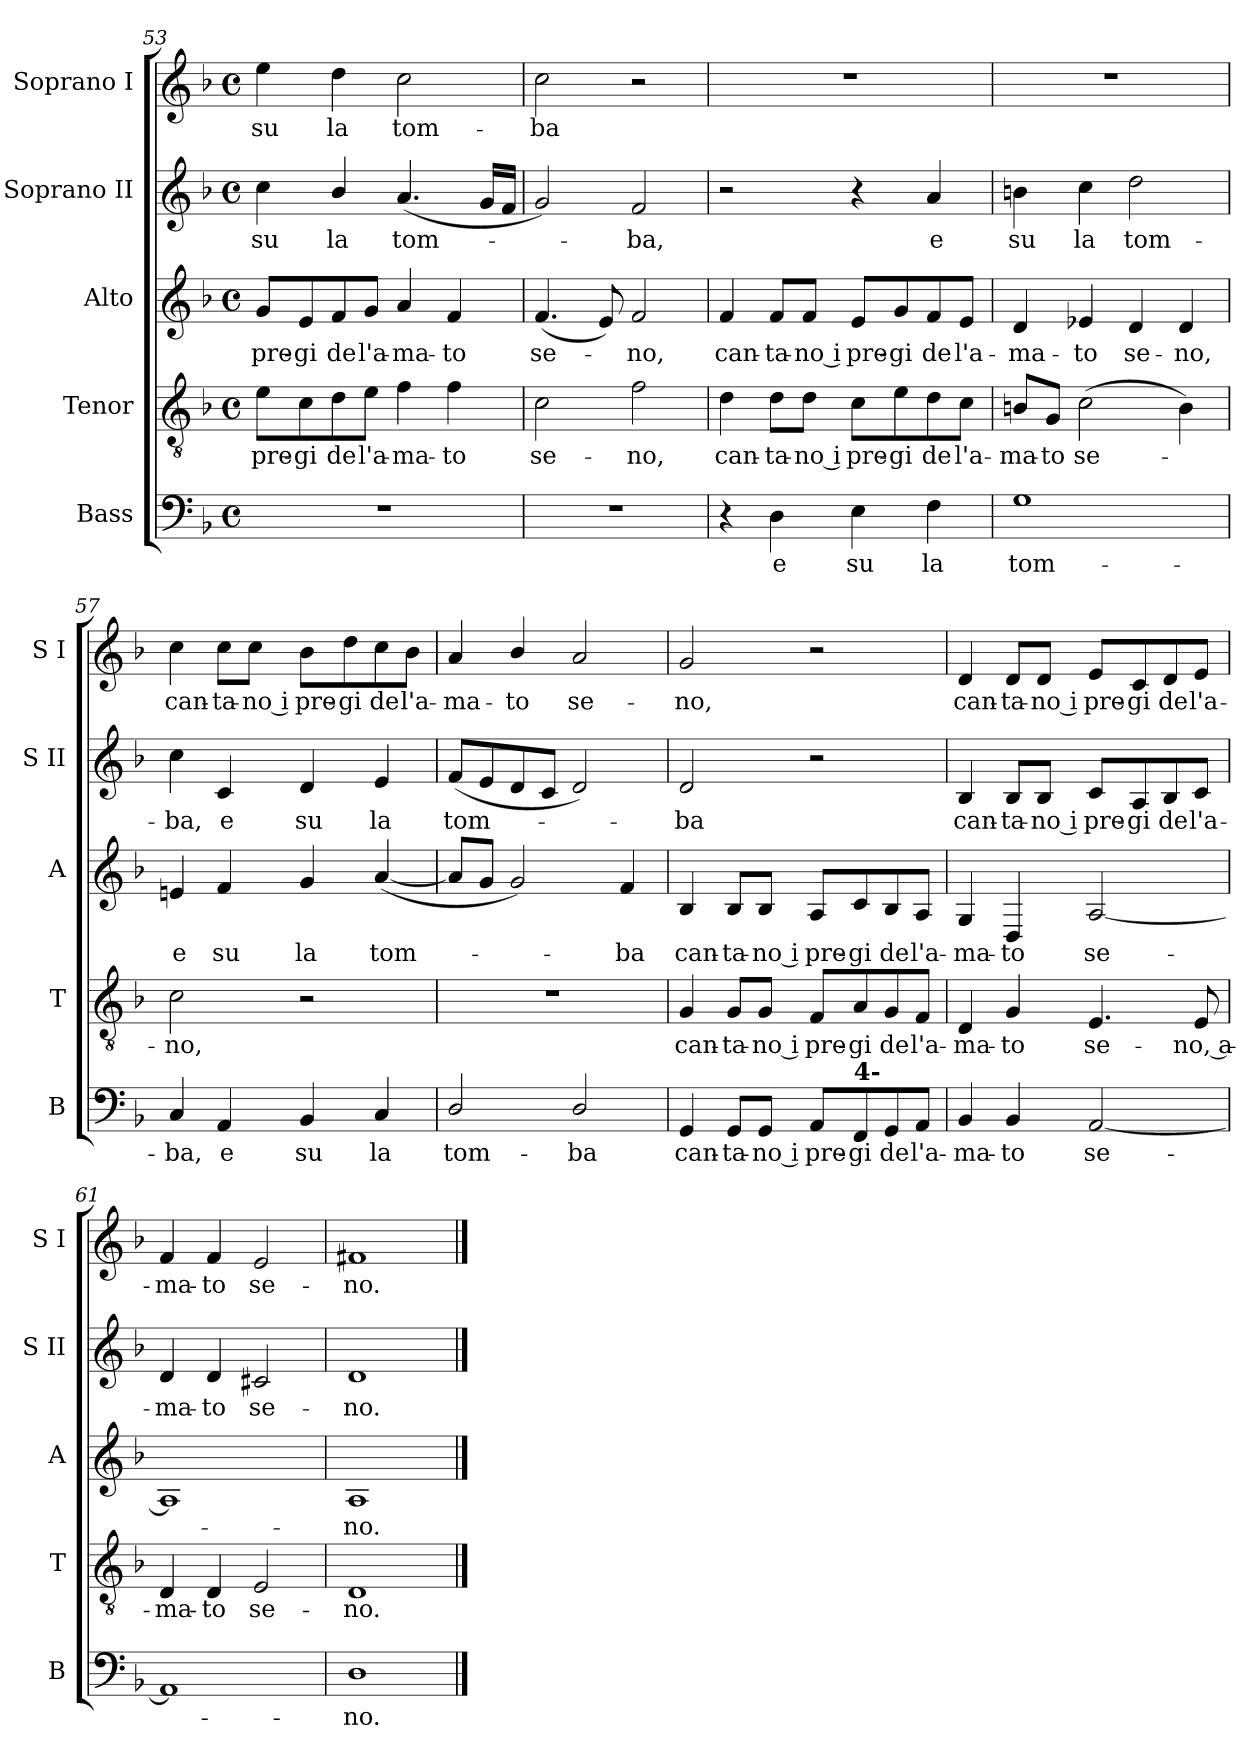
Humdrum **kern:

**kern	**text	**kern	**text	**kern	**text	**kern	**text	**kern	**text
*part5	*part5	*part4	*part4	*part3	*part3	*part2	*part2	*part1	*part1
*staff5	*staff5	*staff4	*staff4	*staff3	*staff3	*staff2	*staff2	*staff1	*staff1
*I"Bass	*	*I"Tenor	*	*I"Alto	*	*I"Soprano II	*	*I"Soprano I	*
*I'B	*	*I'T	*	*I'A	*	*I'S II	*	*I'S I	*
*clefF4	*	*clefGv2	*	*clefG2	*	*clefG2	*	*clefG2	*
*k[b-]	*	*k[b-]	*	*k[b-]	*	*k[b-]	*	*k[b-]	*
*F:	*	*F:	*	*F:	*	*F:	*	*F:	*
*M4/4	*	*M4/4	*	*M4/4	*	*M4/4	*	*M4/4	*
*met(c)	*	*met(c)	*	*met(c)	*	*met(c)	*	*met(c)	*
=53	=53	=53	=53	=53	=53	=53	=53	=53	=53
!	!	!	!LO:LY:b	!	!LO:LY:b	!	!LO:LY:b	!	!LO:LY:b
1r	.	8e\L	pre-	8g/L	pre-	4cc\	su	4ee\	su
!	!	!	!LO:LY:b	!	!LO:LY:b	!	!	!	!
.	.	8c\	-gi	8e/	-gi	.	.	.	.
!	!	!	!LO:LY:b	!	!LO:LY:b	!	!LO:LY:b	!	!LO:LY:b
.	.	8d\	de	8f/	de	4b-/	la	4dd\	la
!	!	!	!LO:LY:b	!	!LO:LY:b	!	!	!	!
.	.	8e\J	l'a-	8g/J	l'a-	.	.	.	.
!	!	!	!LO:LY:b	!	!LO:LY:b	!	!LO:LY:b	!	!LO:LY:b
.	.	4f\	-ma-	4a/	-ma-	(<4.a/	tom-	2cc\	tom-
!	!	!	!LO:LY:b	!	!LO:LY:b	!	!	!	!
.	.	4f\	-to	4f/	-to	.	.	.	.
.	.	.	.	.	.	16g/LL	.	.	.
.	.	.	.	.	.	16f/JJ	.	.	.
=54	=54	=54	=54	=54	=54	=54	=54	=54	=54
!	!	!	!LO:LY:b	!	!LO:LY:b	!	!	!	!LO:LY:b
1r	.	2c\	se-	(<4.f/	se-	2g/)	.	2cc\	-ba
.	.	.	.	8e/)	.	.	.	.	.
!	!	!	!LO:LY:b	!	!LO:LY:b	!	!LO:LY:b	!	!
.	.	2f\	-no,	2f/	no,	2f/	ba,	2r	.
=55	=55	=55	=55	=55	=55	=55	=55	=55	=55
!	!	!	!LO:LY:b	!	!LO:LY:b	!	!	!	!
4r	.	4d\	can-	4f/	can-	2r	.	1r	.
!	!LO:LY:b	!	!LO:LY:b	!	!LO:LY:b	!	!	!	!
4D\	e	8d\L	-ta-	8f/L	-ta-	.	.	.	.
!	!	!	!LO:LY:b	!	!LO:LY:b	!	!	!	!
.	.	8d\J	-no i	8f/J	-no i	.	.	.	.
!	!LO:LY:b	!	!LO:LY:b	!	!LO:LY:b	!	!	!	!
4E\	su	8c\L	pre-	8e/L	pre-	4r	.	.	.
!	!	!	!LO:LY:b	!	!LO:LY:b	!	!	!	!
.	.	8e\	-gi	8g/	-gi	.	.	.	.
!	!LO:LY:b	!	!LO:LY:b	!	!LO:LY:b	!	!LO:LY:b	!	!
4F\	la	8d\	de	8f/	de	4a/	e	.	.
!	!	!	!LO:LY:b	!	!LO:LY:b	!	!	!	!
.	.	8c\J	l'a-	8e/J	l'a-	.	.	.	.
=56	=56	=56	=56	=56	=56	=56	=56	=56	=56
!	!LO:LY:b	!	!LO:LY:b	!	!LO:LY:b	!	!LO:LY:b	!	!
1G	tom-	8Bn/L	-ma-	4d/	-ma-	4bn\	su	1r	.
!	!	!	!LO:LY:b	!	!	!	!	!	!
.	.	8G/J	-to	.	.	.	.	.	.
!	!	!	!LO:LY:b	!	!LO:LY:b	!	!LO:LY:b	!	!
.	.	(>2c\	se-	4e-X/	-to	4cc\	la	.	.
!	!	!	!	!	!LO:LY:b	!	!LO:LY:b	!	!
.	.	.	.	4d/	se-	2dd\	tom-	.	.
!	!	!	!	!	!LO:LY:b	!	!	!	!
.	.	4B\)	.	4d/	-no,	.	.	.	.
!!LO:PB:g=z
=57	=57	=57	=57	=57	=57	=57	=57	=57	=57
!	!LO:LY:b	!	!LO:LY:b	!	!LO:LY:b	!	!LO:LY:b	!	!LO:LY:b
4C/	-ba,	2c\	no,	4en/	e	4cc\	-ba,	4cc\	can-
!	!LO:LY:b	!	!	!	!LO:LY:b	!	!LO:LY:b	!	!LO:LY:b
4AA/	e	.	.	4f/	su	4c/	e	8cc\L	-ta-
!	!	!	!	!	!	!	!	!	!LO:LY:b
.	.	.	.	.	.	.	.	8cc\J	-no i
!	!LO:LY:b	!	!	!	!LO:LY:b	!	!LO:LY:b	!	!LO:LY:b
4BB-/	su	2r	.	4g/	la	4d/	su	8b-\L	pre-
!	!	!	!	!	!	!	!	!	!LO:LY:b
.	.	.	.	.	.	.	.	8dd\	-gi
!	!LO:LY:b	!	!	!	!LO:LY:b	!	!LO:LY:b	!	!LO:LY:b
4C/	la	.	.	(<[4a/	tom-	4e/	la	8cc\	de
!	!	!	!	!	!	!	!	!	!LO:LY:b
.	.	.	.	.	.	.	.	8b-\J	l'a-
=58	=58	=58	=58	=58	=58	=58	=58	=58	=58
!	!LO:LY:b	!	!	!	!	!	!LO:LY:b	!	!LO:LY:b
2D/	tom-	1r	.	8a/L]	.	(<8f/L	tom-	4a/	-ma-
.	.	.	.	8g/J	.	8e/	.	.	.
!	!	!	!	!	!	!	!	!	!LO:LY:b
.	.	.	.	2g/)	.	8d/	.	4b-/	-to
.	.	.	.	.	.	8c/J	.	.	.
!	!LO:LY:b	!	!	!	!	!	!	!	!LO:LY:b
2D/	-ba	.	.	.	.	2d/)	.	2a/	se-
!	!	!	!	!	!LO:LY:b	!	!	!	!
.	.	.	.	4f/	ba	.	.	.	.
=59	=59	=59	=59	=59	=59	=59	=59	=59	=59
!	!LO:LY:b	!	!LO:LY:b	!	!LO:LY:b	!	!LO:LY:b	!	!LO:LY:b
4GG/	can-	4G/	can-	4B-/	can-	2d/	ba	2g/	-no,
!	!LO:LY:b	!	!LO:LY:b	!	!LO:LY:b	!	!	!	!
8GG/L	-ta-	8G/L	-ta-	8B-/L	-ta-	.	.	.	.
!	!LO:LY:b	!	!LO:LY:b	!	!LO:LY:b	!	!	!	!
8GG/J	-no i	8G/J	-no i	8B-/J	-no i	.	.	.	.
!	!LO:LY:b	!	!LO:LY:b	!	!LO:LY:b	!	!	!	!
8AA/L	pre-	8F/L	pre-	8A/L	pre-	2r	.	2r	.
!LO:TX:a:B:t=4-	!	!	!	!	!	!	!	!	!
!	!LO:LY:b	!	!LO:LY:b	!	!LO:LY:b	!	!	!	!
8FF/	-gi	8A/	-gi	8c/	-gi	.	.	.	.
!	!LO:LY:b	!	!LO:LY:b	!	!LO:LY:b	!	!	!	!
8GG/	de	8G/	de	8B-/	de	.	.	.	.
!	!LO:LY:b	!	!LO:LY:b	!	!LO:LY:b	!	!	!	!
8AA/J	l'a-	8F/J	l'a-	8A/J	l'a-	.	.	.	.
=60	=60	=60	=60	=60	=60	=60	=60	=60	=60
*	*	*	*	*	*	*	*	*MM95	*
!	!LO:LY:b	!	!LO:LY:b	!	!LO:LY:b	!	!LO:LY:b	!	!LO:LY:b
4BB-/	-ma-	4D/	-ma-	4G/	-ma-	4B-/	can-	4d/	can-
*	*	*	*	*	*	*	*	*MM93	*
!	!LO:LY:b	!	!LO:LY:b	!	!LO:LY:b	!	!LO:LY:b	!	!LO:LY:b
4BB-/	-to	4G/	-to	4D/	-to	8B-/L	-ta-	8d/L	-ta-
*	*	*	*	*	*	*	*	*MM92	*
!	!	!	!	!	!	!	!LO:LY:b	!	!LO:LY:b
.	.	.	.	.	.	8B-/J	-no i	8d/J	-no i
*	*	*	*	*	*	*	*	*MM91	*
!	!LO:LY:b	!	!LO:LY:b	!	!LO:LY:b	!	!LO:LY:b	!	!LO:LY:b
[2AA/	se-	4.E/	se-	[2A/	se-	8c/L	pre-	8e/L	pre-
*	*	*	*	*	*	*	*	*MM90	*
!	!	!	!	!	!	!	!LO:LY:b	!	!LO:LY:b
.	.	.	.	.	.	8A/	-gi	8c/	-gi
*	*	*	*	*	*	*	*	*MM90	*
!	!	!	!	!	!	!	!LO:LY:b	!	!LO:LY:b
.	.	.	.	.	.	8B-/	de	8d/	de
*	*	*	*	*	*	*	*	*MM89	*
!	!	!	!LO:LY:b	!	!	!	!LO:LY:b	!	!LO:LY:b
.	.	8E/	-no, a-	.	.	8c/J	l'a-	8e/J	l'a-
=61	=61	=61	=61	=61	=61	=61	=61	=61	=61
*	*	*	*	*	*	*	*	*MM87	*
!	!	!	!LO:LY:b	!	!	!	!LO:LY:b	!	!LO:LY:b
1AA]	.	4D/	-ma-	1A]	.	4d/	-ma-	4f/	-ma-
*	*	*	*	*	*	*	*	*MM86	*
!	!	!	!LO:LY:b	!	!	!	!LO:LY:b	!	!LO:LY:b
.	.	4D/	-to	.	.	4d/	-to	4f/	-to
*	*	*	*	*	*	*	*	*MM83	*
!	!	!	!LO:LY:b	!	!	!	!LO:LY:b	!	!LO:LY:b
.	.	2E/	se-	.	.	2c#X/	se-	2e/	se-
!!LO:LB:g=z
=62	=62	=62	=62	=62	=62	=62	=62	=62	=62
*	*	*	*	*	*	*	*	*MM82	*
!	!LO:LY:b	!	!LO:LY:b	!	!LO:LY:b	!	!LO:LY:b	!	!LO:LY:b
1D	no.	1D	-no.	1A	no.	1d	-no.	1f#X	-no.
==	==	==	==	==	==	==	==	==	==
*-	*-	*-	*-	*-	*-	*-	*-	*-	*-
